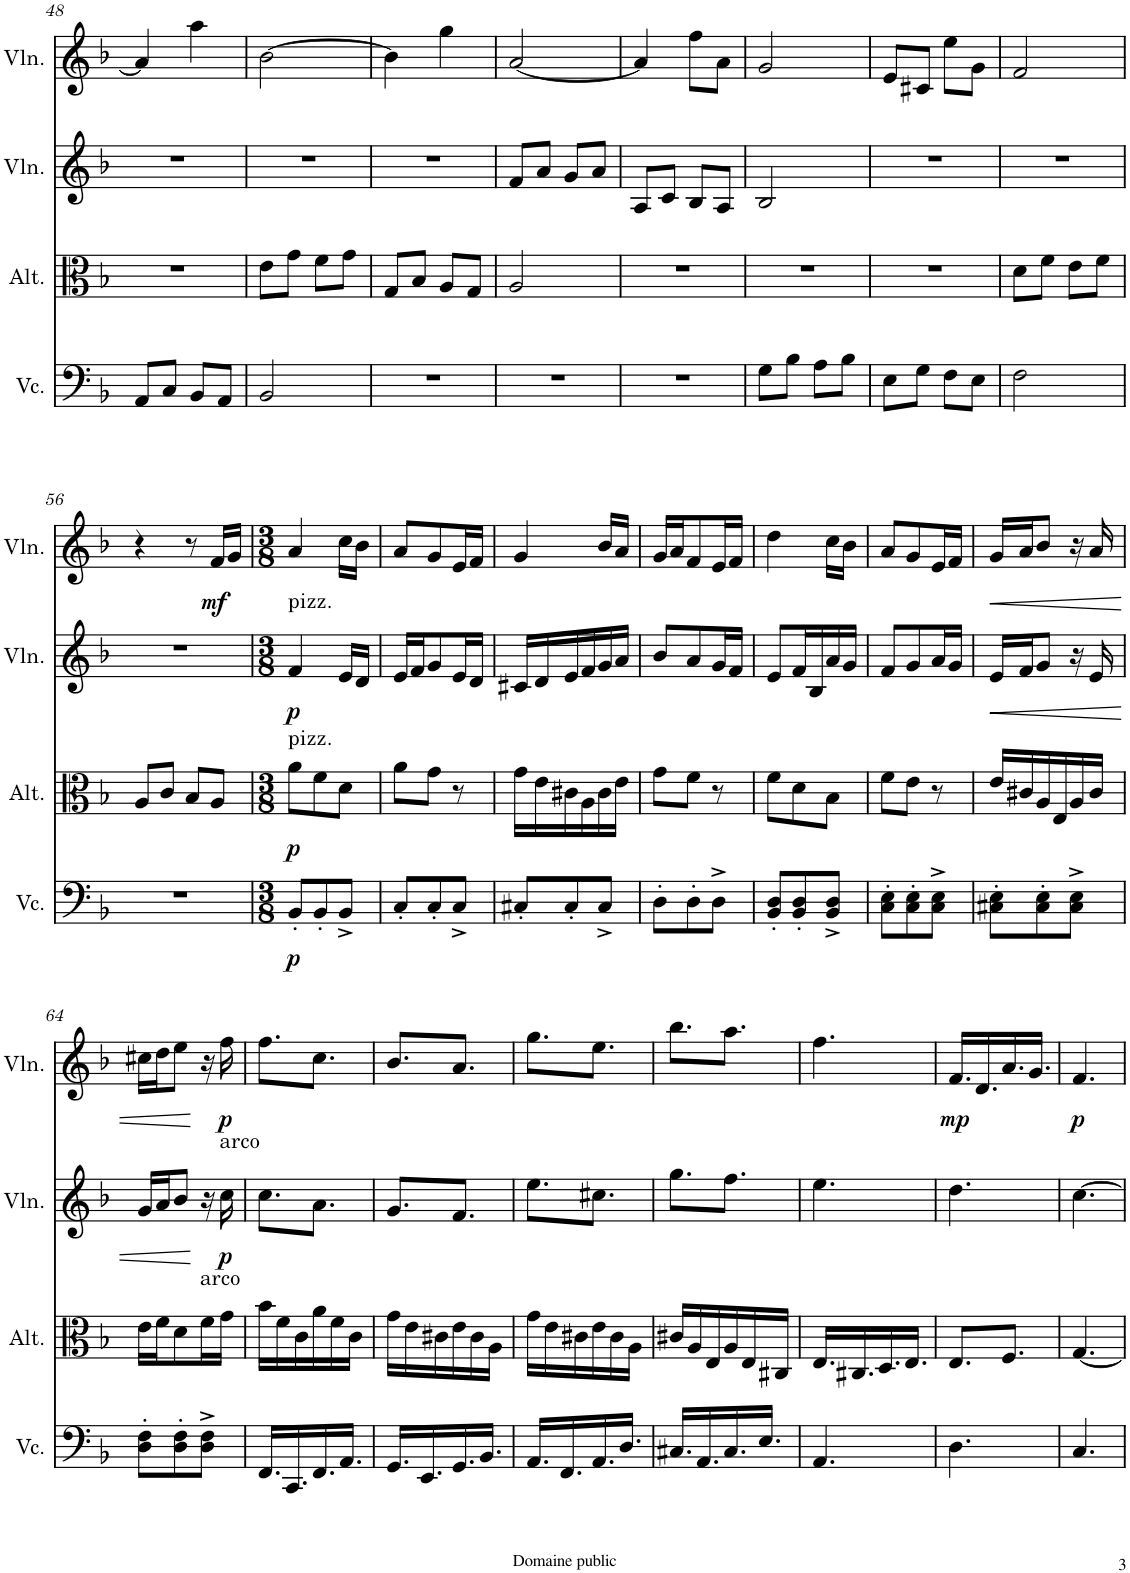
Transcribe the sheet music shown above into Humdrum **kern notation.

**kern	**dynam	**kern	**dynam	**kern	**dynam	**kern	**dynam
*part4	*part4	*part3	*part3	*part2	*part2	*part1	*part1
*staff4	*staff4	*staff3	*staff3	*staff2	*staff2	*staff1	*staff1
*I"Violoncelle	*	*I"Alto	*	*I"Violon	*	*I"Violon	*
*I'Vc.	*	*I'Alt.	*	*I'Vln.	*	*I'Vln.	*
!!LO:PB:g=z
*clefF4	*	*clefC3	*	*clefG2	*	*clefG2	*
*k[b-]	*	*k[b-]	*	*k[b-]	*	*k[b-]	*
*M2/4	*	*M2/4	*	*M2/4	*	*M2/4	*
=48	=48	=48	=48	=48	=48	=48	=48
8AA/L	.	2r	.	2r	.	4a/]	.
8C/J	.	.	.	.	.	.	.
8BB-/L	.	.	.	.	.	4aa\	.
8AA/J	.	.	.	.	.	.	.
=49	=49	=49	=49	=49	=49	=49	=49
2BB-/	.	8e\L	.	2r	.	[2b-\	.
.	.	8g\J	.	.	.	.	.
.	.	8f\L	.	.	.	.	.
.	.	8g\J	.	.	.	.	.
=50	=50	=50	=50	=50	=50	=50	=50
2r	.	8G/L	.	2r	.	4b-\]	.
.	.	8B-/J	.	.	.	.	.
.	.	8A/L	.	.	.	4gg\	.
.	.	8G/J	.	.	.	.	.
=51	=51	=51	=51	=51	=51	=51	=51
2r	.	2A/	.	8f/L	.	[2a/	.
.	.	.	.	8a/J	.	.	.
.	.	.	.	8g/L	.	.	.
.	.	.	.	8a/J	.	.	.
=52	=52	=52	=52	=52	=52	=52	=52
2r	.	2r	.	8A/L	.	4a/]	.
.	.	.	.	8c/J	.	.	.
.	.	.	.	8B-/L	.	8ff\L	.
.	.	.	.	8A/J	.	8a\J	.
=53	=53	=53	=53	=53	=53	=53	=53
8G\L	.	2r	.	2B-/	.	2g/	.
8B-\J	.	.	.	.	.	.	.
8A\L	.	.	.	.	.	.	.
8B-\J	.	.	.	.	.	.	.
=54	=54	=54	=54	=54	=54	=54	=54
8E\L	.	2r	.	2r	.	8e/L	.
8G\J	.	.	.	.	.	8c#X/J	.
8F\L	.	.	.	.	.	8ee\L	.
8E\J	.	.	.	.	.	8g\J	.
=55	=55	=55	=55	=55	=55	=55	=55
2F\	.	8d\L	.	2r	.	2f/	.
.	.	8f\J	.	.	.	.	.
.	.	8e\L	.	.	.	.	.
.	.	8f\J	.	.	.	.	.
!!LO:LB:g=z
=56	=56	=56	=56	=56	=56	=56	=56
2r	.	8A/L	.	2r	.	4r	.
.	.	8c/J	.	.	.	.	.
.	.	8B-/L	.	.	.	8r	.
!	!	!	!	!	!	!	!LO:DY:b
.	.	8A/J	.	.	.	16f/LL	mf
.	.	.	.	.	.	16g/JJ	.
=57	=57	=57	=57	=57	=57	=57	=57
*M3/8	*	*M3/8	*	*M3/8	*	*M3/8	*
!	!	!	!	!LO:TX:a:t=pizz.	!	!	!
!	!	!LO:TX:a:t=pizz.	!	!	!	!	!
!	!LO:DY:b	!	!LO:DY:b	!	!LO:DY:b	!	!
8BB-'/L	p	8a\L	p	4f/	p	4a/	.
8BB-'/	.	8f\	.	.	.	.	.
8BB-^/J	.	8d\J	.	16e/LL	.	16cc\LL	.
.	.	.	.	16d/JJ	.	16b-\JJ	.
=58	=58	=58	=58	=58	=58	=58	=58
8C'/L	.	8a\L	.	16e/LL	.	8a/L	.
.	.	.	.	16f/J	.	.	.
8C'/	.	8g\J	.	8g/	.	8g/	.
8C^/J	.	8r	.	16e/L	.	16e/L	.
.	.	.	.	16d/JJ	.	16f/JJ	.
=59	=59	=59	=59	=59	=59	=59	=59
8C#X'/L	.	16g\LL	.	16c#X/LL	.	4g/	.
.	.	16e\	.	16d/	.	.	.
8C#'/	.	16c#X\	.	16e/	.	.	.
.	.	16A\	.	16f/	.	.	.
8C#^/J	.	16c#\	.	16g/	.	16b-/LL	.
.	.	16e\JJ	.	16a/JJ	.	16a/JJ	.
=60	=60	=60	=60	=60	=60	=60	=60
8D'\L	.	8g\L	.	8b-/L	.	16g/LL	.
.	.	.	.	.	.	16a/J	.
8D'\	.	8f\J	.	8a/	.	8f/	.
8D^\J	.	8r	.	16g/L	.	16e/L	.
.	.	.	.	16f/JJ	.	16f/JJ	.
=61	=61	=61	=61	=61	=61	=61	=61
8BB-/' 8D/'L	.	8f\L	.	8e/L	.	4dd\	.
8BB-/' 8D/'	.	8d\	.	16f/L	.	.	.
.	.	.	.	16B-/	.	.	.
8BB-/^ 8D/^J	.	8B-\J	.	16a/	.	16cc\LL	.
.	.	.	.	16g/JJ	.	16b-\JJ	.
=62	=62	=62	=62	=62	=62	=62	=62
8C\' 8E\'L	.	8f\L	.	8f/L	.	8a/L	.
8C\' 8E\'	.	8e\J	.	8g/	.	8g/	.
8C\^ 8E\^J	.	8r	.	16a/L	.	16e/L	.
.	.	.	.	16g/JJ	.	16f/JJ	.
=63	=63	=63	=63	=63	=63	=63	=63
!	!	!	!	!	!LO:HP:b	!	!LO:HP:b
8C#X\' 8E\'L	.	16e/LL	.	16e/LL	<	16g/LL	<
.	.	16c#X/	.	16f/J	.	16a/J	.
8C#\' 8E\'	.	16A/	.	8g/J	.	8b-/J	.
.	.	16E/	.	.	.	.	.
8C#\^ 8E\^J	.	16A/	.	16r	.	16r	.
.	.	16c#/JJ	.	16e/	.	16a/	.
!!LO:LB:g=z
=64	=64	=64	=64	=64	=64	=64	=64
8D\' 8F\'L	.	16e\LL	.	16g/LL	.	16cc#X\LL	.
.	.	16f\J	.	16a/J	.	16dd\J	.
8D\' 8F\'	.	8d\	.	8b-/J	.	8ee\J	.
!	!	!LO:TX:a:t=arco	!	!	!	!	!
8D\^ 8F\^J	.	16f\L	.	16r	[	16r	[
!	!	!	!	!LO:TX:a:t=arco	!	!	!
!	!	!	!	!	!LO:DY:b	!	!LO:DY:b
.	.	16g\JJ	.	16cc\	p	16ff\	p
=65	=65	=65	=65	=65	=65	=65	=65
16.FF/LL	.	16b-\LL	.	8.cc\L	.	8.ff\L	.
.	.	16f\	.	.	.	.	.
16.CC/	.	.	.	.	.	.	.
.	.	16c\	.	.	.	.	.
16.FF/	.	16a\	.	8.a\J	.	8.cc\J	.
.	.	16f\	.	.	.	.	.
16.AA/JJ	.	.	.	.	.	.	.
.	.	16c\JJ	.	.	.	.	.
=66	=66	=66	=66	=66	=66	=66	=66
16.GG/LL	.	16g\LL	.	8.g/L	.	8.b-/L	.
.	.	16e\	.	.	.	.	.
16.EE/	.	.	.	.	.	.	.
.	.	16c#X\	.	.	.	.	.
16.GG/	.	16e\	.	8.f/J	.	8.a/J	.
.	.	16c#\	.	.	.	.	.
16.BB-/JJ	.	.	.	.	.	.	.
.	.	16A\JJ	.	.	.	.	.
=67	=67	=67	=67	=67	=67	=67	=67
16.AA/LL	.	16g\LL	.	8.ee\L	.	8.gg\L	.
.	.	16e\	.	.	.	.	.
16.FF/	.	.	.	.	.	.	.
.	.	16c#X\	.	.	.	.	.
16.AA/	.	16e\	.	8.cc#X\J	.	8.ee\J	.
.	.	16c#\	.	.	.	.	.
16.D/JJ	.	.	.	.	.	.	.
.	.	16A\JJ	.	.	.	.	.
=68	=68	=68	=68	=68	=68	=68	=68
16.C#X/LL	.	16c#X/LL	.	8.gg\L	.	8.bb-\L	.
.	.	16A/	.	.	.	.	.
16.AA/	.	.	.	.	.	.	.
.	.	16E/	.	.	.	.	.
16.C#/	.	16A/	.	8.ff\J	.	8.aa\J	.
.	.	16E/	.	.	.	.	.
16.E/JJ	.	.	.	.	.	.	.
.	.	16C#X/JJ	.	.	.	.	.
=69	=69	=69	=69	=69	=69	=69	=69
4.AA/	.	16.E/LL	.	4.ee\	.	4.ff\	.
.	.	16.C#X/	.	.	.	.	.
.	.	16.D/	.	.	.	.	.
.	.	16.E/JJ	.	.	.	.	.
=70	=70	=70	=70	=70	=70	=70	=70
!	!	!	!	!	!	!	!LO:DY:b
4.D\	.	8.E/L	.	4.dd\	.	16.f/LL	mp
.	.	.	.	.	.	16.d/	.
.	.	8.F/J	.	.	.	16.a/	.
.	.	.	.	.	.	16.g/JJ	.
=71	=71	=71	=71	=71	=71	=71	=71
!	!	!	!	!	!	!	!LO:DY:b
4.C/	.	[4.G/	.	[4.cc\	.	4.f/	p
=	=	=	=	=	=	=	=
*-	*-	*-	*-	*-	*-	*-	*-
